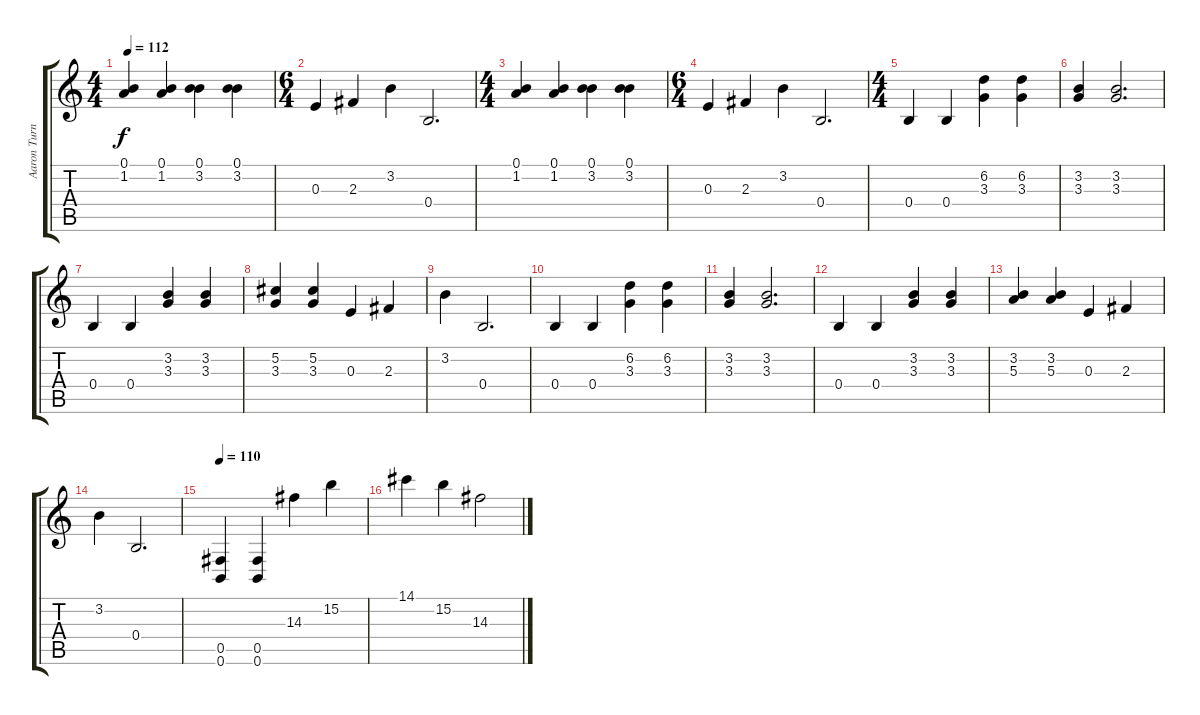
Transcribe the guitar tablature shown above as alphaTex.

\track ("Aaron Turner" "Aaron Turn") {solo instrument overdrivenguitar}
\staff {score tabs}
\tuning (B3 Ab3 E3 B2 Gb2 B1) {hide}
\ts (4 4)
\tempo 112
\clef g2
\ks c
(0.1 1.2).4{dy f instrument overdrivenguitar} (0.1 1.2).4 (0.1 3.2).4 (0.1 3.2).4 |
\ts (6 4)
0.3.4 2.3.4 3.2.4 0.4.2{d} |
\ts (4 4)
(0.1 1.2).4 (0.1 1.2).4 (0.1 3.2).4 (0.1 3.2).4 |
\ts (6 4)
0.3.4 2.3.4 3.2.4 0.4.2{d} |
\ts (4 4)
0.4.4 0.4.4 (6.2 3.3).4 (6.2 3.3).4 |
(3.2 3.3).4 (3.2 3.3).2{d} |
0.4.4 0.4.4 (3.2 3.3).4 (3.2 3.3).4 |
(5.2 3.3).4 (5.2 3.3).4 0.3.4 2.3.4 |
3.2.4 0.4.2{d} |
0.4.4 0.4.4 (6.2 3.3).4 (6.2 3.3).4 |
(3.2 3.3).4 (3.2 3.3).2{d} |
0.4.4 0.4.4 (3.2 3.3).4 (3.2 3.3).4 |
(3.2 5.3).4 (3.2 5.3).4 0.3.4 2.3.4 |
3.2.4 0.4.2{d} |
\tempo 110
(0.5 0.6).4{instrument distortionguitar} (0.5 0.6).4 14.3.4 15.2.4 |
14.1.4 15.2.4 14.3.2
